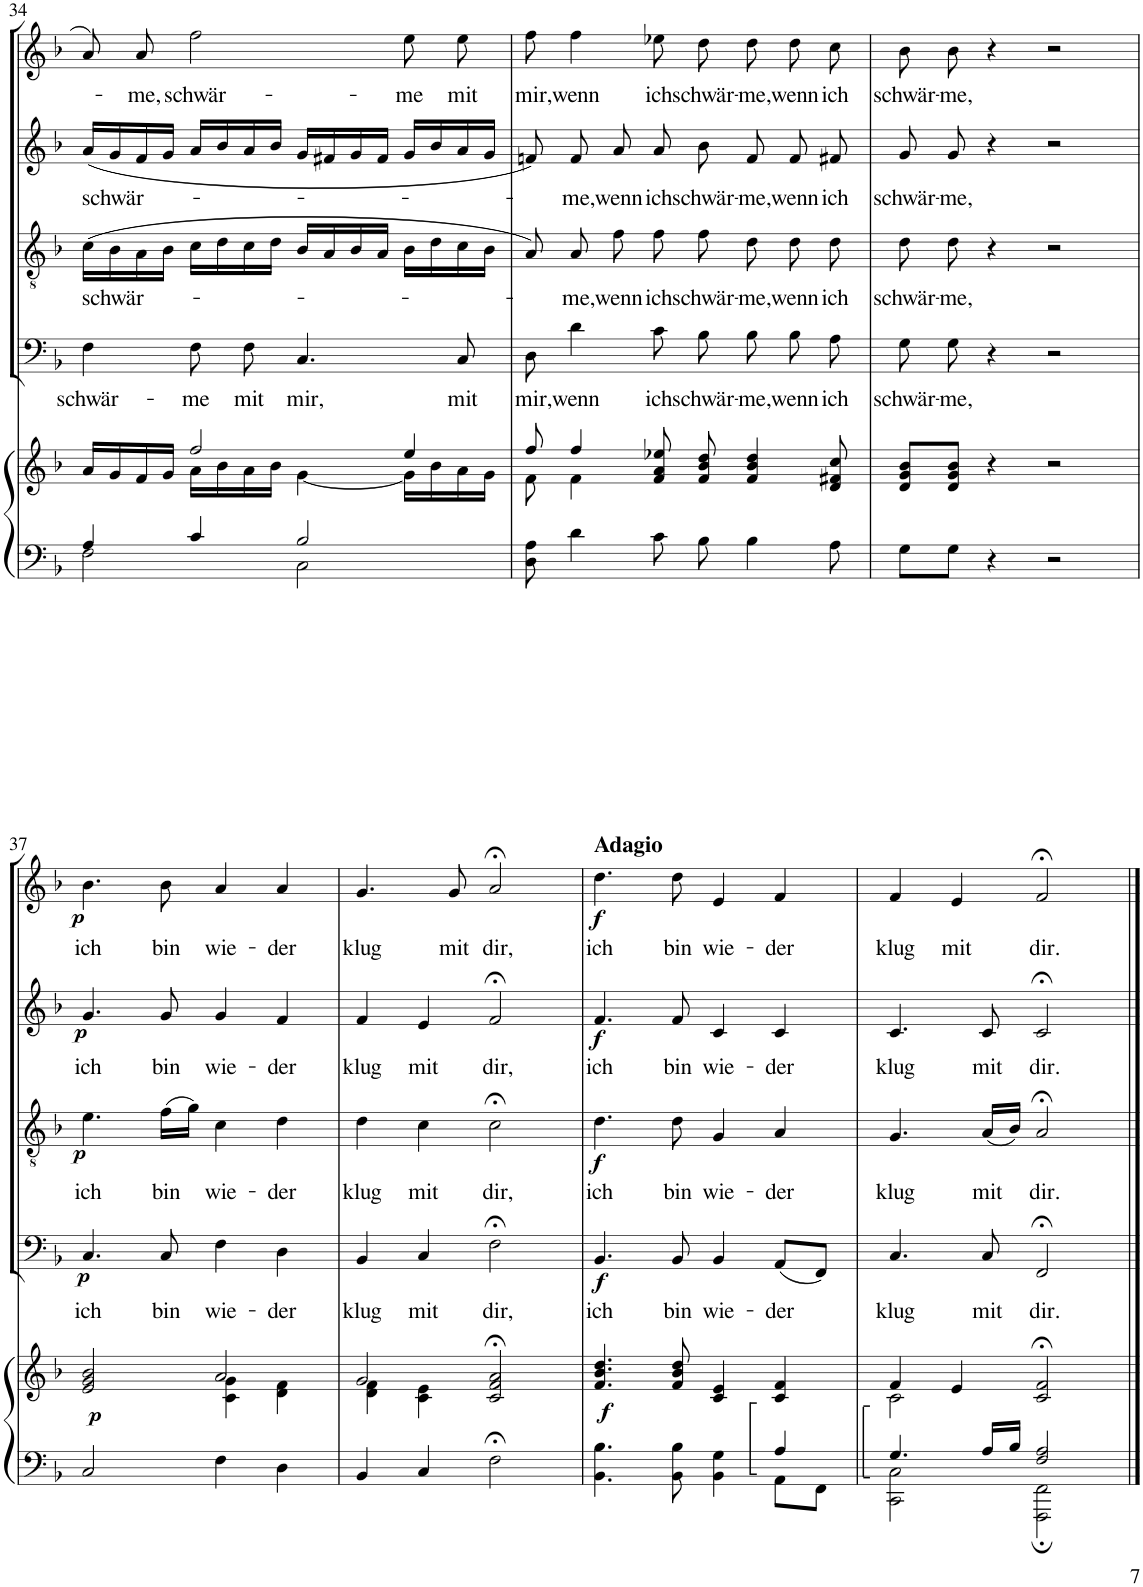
**kern	**kern	**dynam	**kern	**text	**dynam	**kern	**text	**dynam	**kern	**text	**dynam	**kern	**text	**dynam
*part5	*part5	*part5	*part4	*part4	*part4	*part3	*part3	*part3	*part2	*part2	*part2	*part1	*part1	*part1
*staff6	*staff5	*staff5/6	*staff4	*staff4	*staff4	*staff3	*staff3	*staff3	*staff2	*staff2	*staff2	*staff1	*staff1	*staff1
*I"Pianoforte	*	*	*I"Basso	*	*	*I"Tenore	*	*	*I"Alto	*	*	*I"Soprano	*	*
*I'Pno	*	*	*	*	*	*	*	*	*	*	*	*	*	*
!!LO:PB:g=z
*clefF4	*clefG2	*	*clefF4	*	*	*clefGv2	*	*	*clefG2	*	*	*clefG2	*	*
*	*	*	*	*	*	*Trd1c2	*	*	*	*	*	*	*	*
*k[b-]	*k[b-]	*	*k[b-]	*	*	*k[b-]	*	*	*k[b-]	*	*	*k[b-]	*	*
*M4/4	*M4/4	*	*M4/4	*	*	*M4/4	*	*	*M4/4	*	*	*M4/4	*	*
*met(c)	*met(c)	*	*met(c)	*	*	*met(c)	*	*	*met(c)	*	*	*met(c)	*	*
=34	=34	=34	=34	=34	=34	=34	=34	=34	=34	=34	=34	=34	=34	=34
*^	*^	*	*	*	*	*	*	*	*	*	*	*	*	*
!	!	!	!	!	!	!LO:LY:b	!	!	!LO:LY:b	!	!	!LO:LY:b	!	!	!	!
4A/	2F\	16a/LL	4ryy	.	4F\	schwär-	.	(16c\LL	schwär-	.	(16a/LL	schwär-	.	8a/L	.	.
.	.	16g/	.	.	.	.	.	16B-\	.	.	16g/	.	.	.	.	.
!	!	!	!	!	!	!	!	!	!	!	!	!	!	!	!LO:LY:b	!
.	.	16f/	.	.	.	.	.	16A\	.	.	16f/	.	.	8a/J	me,	.
.	.	16g/JJ	.	.	.	.	.	16B-\JJ	.	.	16g/JJ	.	.	.	.	.
!	!	!	!	!	!	!LO:LY:b	!	!	!	!	!	!	!	!	!LO:LY:b	!
4c/	.	2ff/	16a\LL	.	8F\	-me	.	16c\LL	.	.	16a/LL	.	.	2ff\	-schwär-	.
.	.	.	16b-\	.	.	.	.	16d\	.	.	16b-/	.	.	.	.	.
!	!	!	!	!	!	!LO:LY:b	!	!	!	!	!	!	!	!	!	!
.	.	.	16a\	.	8F\	mit	.	16c\	.	.	16a/	.	.	.	.	.
.	.	.	16b-\JJ	.	.	.	.	16d\JJ	.	.	16b-/JJ	.	.	.	.	.
!	!	!	!	!	!	!LO:LY:b	!	!	!	!	!	!	!	!	!	!
2B-/	2C\	.	[4g\	.	4.C/	mir,	.	16B-/LL	.	.	16g/LL	.	.	.	.	.
.	.	.	.	.	.	.	.	16A/	.	.	16f#X/	.	.	.	.	.
.	.	.	.	.	.	.	.	16B-/	.	.	16g/	.	.	.	.	.
.	.	.	.	.	.	.	.	16A/JJ	.	.	16f#/JJ	.	.	.	.	.
!	!	!	!	!	!	!	!	!	!	!	!	!	!	!	!LO:LY:b	!
.	.	4ee/	16g\LL]	.	.	.	.	16B-\LL	.	.	16g/LL	.	.	8ee\L	-me	.
.	.	.	16b-\	.	.	.	.	16d\	.	.	16b-/	.	.	.	.	.
!	!	!	!	!	!	!LO:LY:b	!	!	!	!	!	!	!	!	!LO:LY:b	!
.	.	.	16a\	.	8C/	mit	.	16c\	.	.	16a/	.	.	8ee\J	mit	.
.	.	.	16g\JJ	.	.	.	.	16B-\JJ	.	.	16g/JJ	.	.	.	.	.
*v	*v	*	*	*	*	*	*	*	*	*	*	*	*	*	*	*
=35	=35	=35	=35	=35	=35	=35	=35	=35	=35	=35	=35	=35	=35	=35	=35
*	*	*^	*	*	*	*	*	*	*	*	*	*	*	*	*
!	!	!	!	!	!	!LO:LY:b	!	!	!	!	!	!	!	!	!LO:LY:b	!
8D\ 8A\	8ff/	8ryy	8f\	.	8D\	mir,	.	8A/)	.	.	8fn/)	.	.	8ff\	mir,	.
!	!	!	!	!	!	!LO:LY:b	!	!	!LO:LY:b	!	!	!LO:LY:b	!	!	!LO:LY:b	!
4d\	4ff/	4f\	2..ryy	.	4d\	wenn	.	8A/	-me,	.	8f/	-me,	.	4ff\	wenn	.
!	!	!	!	!	!	!	!	!	!LO:LY:b	!	!	!LO:LY:b	!	!	!	!
.	.	.	.	.	.	.	.	8f\	wenn	.	8a/	wenn	.	.	.	.
!	!	!	!	!	!	!LO:LY:b	!	!	!LO:LY:b	!	!	!LO:LY:b	!	!	!LO:LY:b	!
8c\	8f/ 8a/ 8ee-X/	2ryy	.	.	8c\	ich	.	8f\	ich	.	8a/	ich	.	8ee-X\	ich	.
!	!	!	!	!	!	!LO:LY:b	!	!	!LO:LY:b	!	!	!LO:LY:b	!	!	!LO:LY:b	!
8B-\	8f/ 8b-/ 8dd/	.	.	.	8B-\	schwär-	.	8f\	schwär-	.	8b-\	schwär-	.	8dd\L	schwär-	.
!	!	!	!	!	!	!LO:LY:b	!	!	!LO:LY:b	!	!	!LO:LY:b	!	!	!LO:LY:b	!
4B-\	4f/ 4b-/ 4dd/	.	.	.	8B-\	-me,	.	8d\	-me,	.	8f/	-me,	.	8dd\J	-me,	.
!	!	!	!	!	!	!LO:LY:b	!	!	!LO:LY:b	!	!	!LO:LY:b	!	!	!LO:LY:b	!
.	.	.	.	.	8B-\	wenn	.	8d\	wenn	.	8f/	wenn	.	8dd\L	wenn	.
!	!	!	!	!	!	!LO:LY:b	!	!	!LO:LY:b	!	!	!LO:LY:b	!	!	!LO:LY:b	!
8A\	8d/ 8f#X/ 8cc/	8ryy	.	.	8A\	ich	.	8d\	ich	.	8f#X/	ich	.	8cc\J	ich	.
*	*	*v	*v	*	*	*	*	*	*	*	*	*	*	*	*	*
=36	=36	=36	=36	=36	=36	=36	=36	=36	=36	=36	=36	=36	=36	=36	=36
!	!	!	!	!	!LO:LY:b	!	!	!LO:LY:b	!	!	!LO:LY:b	!	!	!LO:LY:b	!
*	*v	*v	*	*	*	*	*	*	*	*	*	*	*	*	*
8G\L	8d/ 8g/ 8b-/L	.	8G\	schwär-	.	8d\	schwär-	.	8g/	schwär-	.	8b-\L	schwär-	.
!	!	!	!	!LO:LY:b	!	!	!LO:LY:b	!	!	!LO:LY:b	!	!	!LO:LY:b	!
8G\J	8d/ 8g/ 8b-/J	.	8G\	-me,	.	8d\	-me,	.	8g/	-me,	.	8b-\J	-me,	.
4r	4r	.	4r	.	.	4r	.	.	4r	.	.	4r	.	.
2r	2r	.	2r	.	.	2r	.	.	2r	.	.	2r	.	.
!!LO:LB:g=z
=37	=37	=37	=37	=37	=37	=37	=37	=37	=37	=37	=37	=37	=37	=37
*	*^	*	*	*	*	*	*	*	*	*	*	*	*	*
!	!	!	!LO:DY:b	!	!LO:LY:b	!LO:DY:b	!	!LO:LY:b	!LO:DY:b	!	!LO:LY:b	!LO:DY:b	!	!LO:LY:b	!LO:DY:b
2C/	2e/ 2g/ 2b-/	2ryy	p	4.C/	ich	p	4.e\	ich	p	4.g/	ich	p	4.b-\	ich	p
!	!	!	!	!	!LO:LY:b	!	!	!LO:LY:b	!	!	!LO:LY:b	!	!	!LO:LY:b	!
.	.	.	.	8C/	bin	.	(16f\LL	bin	.	8g/	bin	.	8b-\	bin	.
.	.	.	.	.	.	.	16g\JJ)	.	.	.	.	.	.	.	.
!	!	!	!	!	!LO:LY:b	!	!	!LO:LY:b	!	!	!LO:LY:b	!	!	!LO:LY:b	!
4F\	2a/	4c\ 4g\	.	4F\	wie-	.	4c\	wie-	.	4g/	wie-	.	4a/	wie-	.
!	!	!	!	!	!LO:LY:b	!	!	!LO:LY:b	!	!	!LO:LY:b	!	!	!LO:LY:b	!
4D\	.	4d\ 4f\	.	4D\	-der	.	4d\	-der	.	4f/	-der	.	4a/	-der	.
=38	=38	=38	=38	=38	=38	=38	=38	=38	=38	=38	=38	=38	=38	=38	=38
!	!	!	!	!	!LO:LY:b	!	!	!LO:LY:b	!	!	!LO:LY:b	!	!	!LO:LY:b	!
4BB-/	2g/	4d\ 4f\	.	4BB-/	klug	.	4d\	klug	.	4f/	klug	.	4.g/	klug	.
!	!	!	!	!	!LO:LY:b	!	!	!LO:LY:b	!	!	!LO:LY:b	!	!	!	!
4C/	.	4c\ 4e\	.	4C/	mit	.	4c\	mit	.	4e/	mit	.	.	.	.
!	!	!	!	!	!	!	!	!	!	!	!	!	!	!LO:LY:b	!
.	.	.	.	.	.	.	.	.	.	.	.	.	8g/	mit	.
!	!	!	!	!	!LO:LY:b	!	!	!LO:LY:b	!	!	!LO:LY:b	!	!	!LO:LY:b	!
2F;<\	2c/;< 2f/;< 2a/;<	2ryy	.	2F;<\	dir,	.	2c;<\	dir,	.	2f;</	dir,	.	2a;</	dir,	.
=39	=39	=39	=39	=39	=39	=39	=39	=39	=39	=39	=39	=39	=39	=39	=39
*^	*	*	*	*	*	*	*	*	*	*	*	*	*	*	*
!	!	!	!	!	!	!	!	!	!	!	!	!	!	!LO:TX:a:B:t=Adagio	!	!
!	!	!	!	!LO:DY:b	!	!LO:LY:b	!LO:DY:b	!	!LO:LY:b	!LO:DY:b	!	!LO:LY:b	!LO:DY:b	!	!LO:LY:b	!LO:DY:b
*	*	*v	*v	*	*	*	*	*	*	*	*	*	*	*	*	*
2.ryy	4.BB-\ 4.B-\	4.f/ 4.b-/ 4.dd/	f	4.BB-/	ich	f	4.d\	ich	f	4.f/	ich	f	4.dd\	ich	f
!	!	!	!	!	!LO:LY:b	!	!	!LO:LY:b	!	!	!LO:LY:b	!	!	!LO:LY:b	!
.	8BB-\ 8B-\	8f/ 8b-/ 8dd/	.	8BB-/	bin	.	8d\	bin	.	8f/	bin	.	8dd\	bin	.
!	!	!	!	!	!LO:LY:b	!	!	!LO:LY:b	!	!	!LO:LY:b	!	!	!LO:LY:b	!
.	4BB-\ 4G\	4c/ 4e/	.	4BB-/	wie-	.	4G/	wie-	.	4c/	wie-	.	4e/	wie-	.
!	!	!	!	!	!LO:LY:b	!	!	!LO:LY:b	!	!	!LO:LY:b	!	!	!LO:LY:b	!
4A/	8AA\L	4c/:: 4f/::	.	(8AA/L	-der	.	4A/	-der	.	4c/	-der	.	4f/	-der	.
.	8FF\J	.	.	8FF/J)	.	.	.	.	.	.	.	.	.	.	.
=40	=40	=40	=40	=40	=40	=40	=40	=40	=40	=40	=40	=40	=40	=40	=40
*	*	*^	*	*	*	*	*	*	*	*	*	*	*	*	*
!	!	!	!	!	!	!LO:LY:b	!	!	!LO:LY:b	!	!	!LO:LY:b	!	!	!LO:LY:b	!
4.G/	2CC\ 2C\	4f::/	2c\	.	4.C/	klug	.	4.G/	klug	.	4.c/	klug	.	4f/	klug	.
!	!	!	!	!	!	!	!	!	!	!	!	!	!	!	!LO:LY:b	!
.	.	4e/	.	.	.	.	.	.	.	.	.	.	.	4e/	mit	.
!	!	!	!	!	!	!LO:LY:b	!	!	!LO:LY:b	!	!	!LO:LY:b	!	!	!	!
16A/LL	.	.	.	.	8C/	mit	.	(16A/LL	mit	.	8c/	mit	.	.	.	.
16B-/JJ	.	.	.	.	.	.	.	16B-/JJ)	.	.	.	.	.	.	.	.
!	!	!	!	!	!	!LO:LY:b	!	!	!LO:LY:b	!	!	!LO:LY:b	!	!	!LO:LY:b	!
2F/ 2A/	2FFF\; 2FF\;	2c/;< 2f/;<	2ryy	.	2FF;</	dir.	.	2A;</	dir.	.	2c;</	dir.	.	2f;</	dir.	.
*v	*v	*	*	*	*	*	*	*	*	*	*	*	*	*	*	*
*	*v	*v	*	*	*	*	*	*	*	*	*	*	*	*	*
==	==	==	==	==	==	==	==	==	==	==	==	==	==	==
*-	*-	*-	*-	*-	*-	*-	*-	*-	*-	*-	*-	*-	*-	*-
